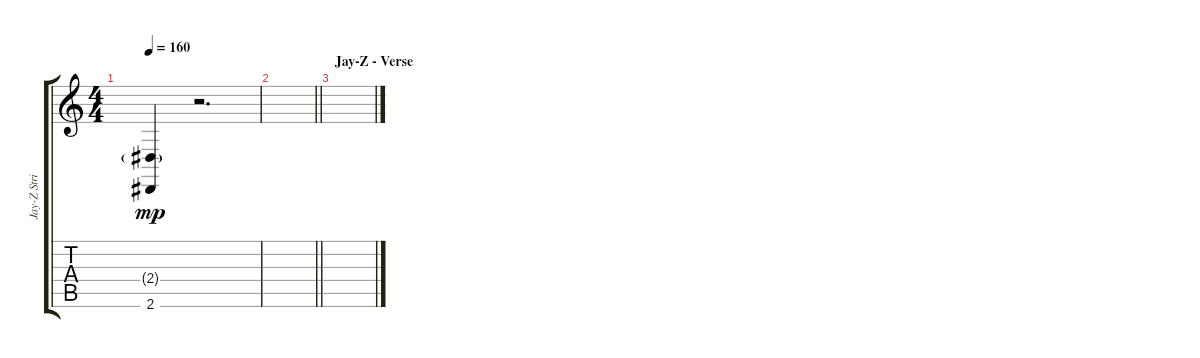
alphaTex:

\track ("Jay-Z Strings by Mr Hahn" "Jay-Z Stri") {instrument stringensemble1}
\staff {score tabs}
\tuning (Eb4 Bb3 Gb3 Db3 Ab2 Db2) {hide}
\ts (4 4)
\tempo 160
\clef g2
\ks c
(2.4{g} 2.6).4{dy mp} r.2{d} |
\barLineRight lightlight
|
\section ("" "Jay-Z - Verse")
